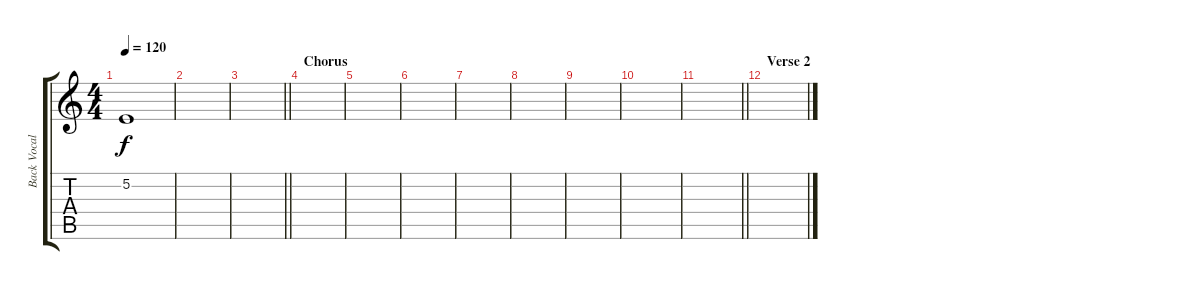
\track ("Back Vocals" "Back Vocal") {instrument tenorsax}
\staff {score tabs}
\tuning (E4 B3 G3 D3 A2 E2) {hide}
\ts (4 4)
\tempo 120
\clef g2
\ks c
5.2.1{dy f} |
|
\barLineRight lightlight
|
\section ("" "Chorus")
|
|
|
|
|
|
|
\barLineRight lightlight
|
\section ("" "Verse 2")
